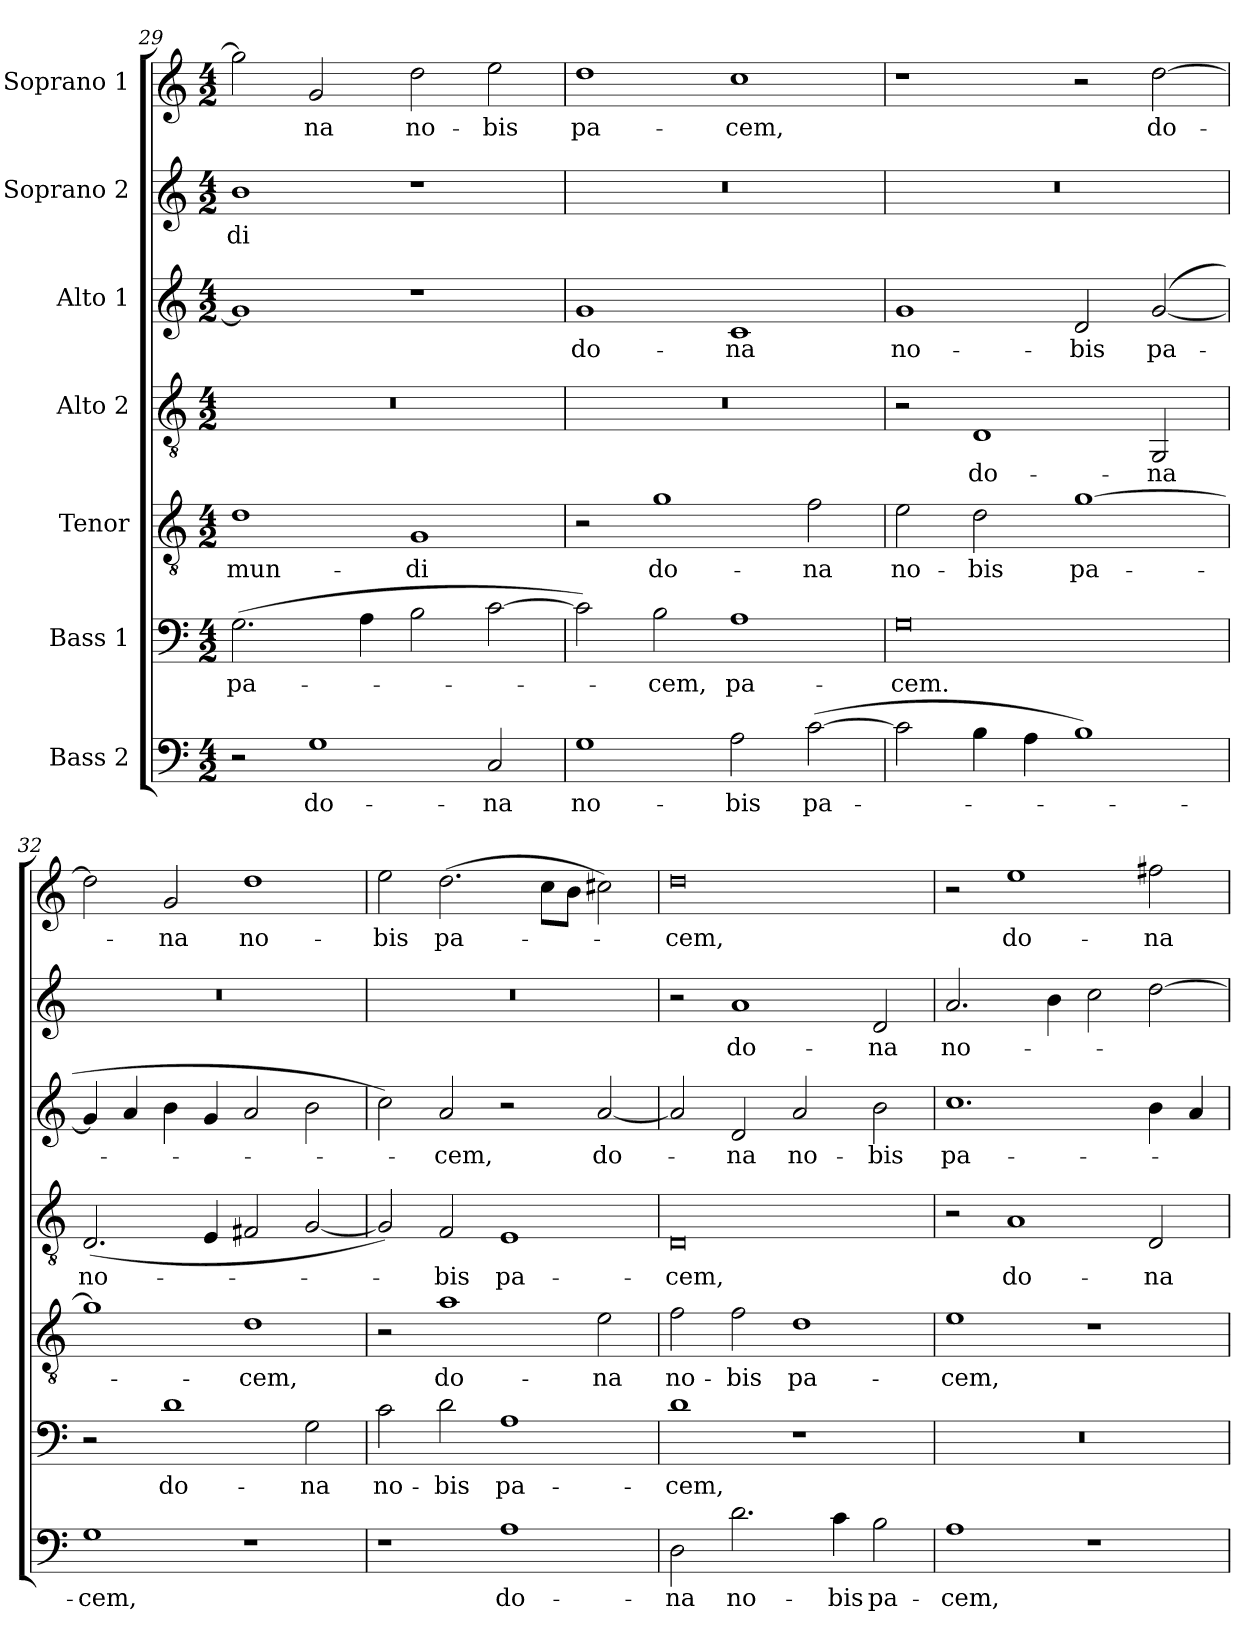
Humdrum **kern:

**kern	**text	**kern	**text	**kern	**text	**kern	**text	**kern	**text	**kern	**text	**kern	**text
*part7	*part7	*part6	*part6	*part5	*part5	*part4	*part4	*part3	*part3	*part2	*part2	*part1	*part1
*staff7	*staff7	*staff6	*staff6	*staff5	*staff5	*staff4	*staff4	*staff3	*staff3	*staff2	*staff2	*staff1	*staff1
*I"Bass 2	*	*I"Bass 1	*	*I"Tenor	*	*I"Alto 2	*	*I"Alto 1	*	*I"Soprano 2	*	*I"Soprano 1	*
*clefF4	*	*clefF4	*	*clefGv2	*	*clefGv2	*	*clefG2	*	*clefG2	*	*clefG2	*
*k[]	*	*k[]	*	*k[]	*	*k[]	*	*k[]	*	*k[]	*	*k[]	*
*C:	*	*C:	*	*C:	*	*C:	*	*C:	*	*C:	*	*C:	*
*M4/2	*	*M4/2	*	*M4/2	*	*M4/2	*	*M4/2	*	*M4/2	*	*M4/2	*
=29	=29	=29	=29	=29	=29	=29	=29	=29	=29	=29	=29	=29	=29
2r	.	(2.G\	pa-	1d	mun-	0r	.	1g]	.	1b	-di	2gg\]	.
1G	do-	.	.	.	.	.	.	.	.	.	.	2g/	-na
.	.	4A\	.	.	.	.	.	.	.	.	.	.	.
.	.	2B\	.	1G	-di	.	.	1r	.	1r	.	2dd\	no-
2C/	-na	[2c\	.	.	.	.	.	.	.	.	.	2ee\	-bis
=30	=30	=30	=30	=30	=30	=30	=30	=30	=30	=30	=30	=30	=30
1G	no-	2c\])	.	2r	.	0r	.	1g	do-	0r	.	1dd	pa-
.	.	2B\	-cem,	1g	do-	.	.	.	.	.	.	.	.
2A\	-bis	1A	pa-	.	.	.	.	1c	-na	.	.	1cc	-cem,
([2c\	pa-	.	.	2f\	-na	.	.	.	.	.	.	.	.
!!LO:PB:g=z
=31	=31	=31	=31	=31	=31	=31	=31	=31	=31	=31	=31	=31	=31
2c\]	-­-	0G	-cem.	2e\	no-	2r	.	1g	no-	0r	.	1r	.
4B\	.	.	.	2d\	-bis	1D	do-	.	.	.	.	.	.
4A\	.	.	.	.	.	.	.	.	.	.	.	.	.
1B)	.	.	.	[1g	pa-	.	.	2d/	-bis	.	.	2r	.
.	.	.	.	.	.	2GG/	-na	([2g/	pa-	.	.	[2dd\	do-
=32	=32	=32	=32	=32	=32	=32	=32	=32	=32	=32	=32	=32	=32
1G	-cem,	2r	.	1g]	.	(2.D/	no-	4g/]	.	0r	.	2dd\]	.
.	.	.	.	.	.	.	.	4a/	.	.	.	.	.
.	.	1d	do-	.	.	.	.	4b\	.	.	.	2g/	-na
.	.	.	.	.	.	4E/	.	4g/	.	.	.	.	.
1r	.	.	.	1d	-cem,	2F#X/	.	2a/	.	.	.	1dd	no-
.	.	2G\	-na	.	.	[2G/	.	2b\	.	.	.	.	.
=33	=33	=33	=33	=33	=33	=33	=33	=33	=33	=33	=33	=33	=33
1r	.	2c\	no-	2r	.	2G/])	.	2cc\)	.	0r	.	2ee\	-bis
.	.	2d\	-bis	1a	do-	2F/	-bis	2a/	-cem,	.	.	(2.dd\	pa-
1A	do-	1A	pa-	.	.	1E	pa-	2r	.	.	.	.	.
.	.	.	.	.	.	.	.	.	.	.	.	8cc\L	.
.	.	.	.	.	.	.	.	.	.	.	.	8b\J	.
.	.	.	.	2e\	-na	.	.	[2a/	do-	.	.	2cc#X\)	.
=34	=34	=34	=34	=34	=34	=34	=34	=34	=34	=34	=34	=34	=34
2D\	-na	1d	-cem,	2f\	no-	0D	-cem,	2a/]	.	2r	.	0dd	-cem,
2.d\	no-	.	.	2f\	-bis	.	.	2d/	-na	1a	do-	.	.
.	.	1r	.	1d	pa-	.	.	2a/	no-	.	.	.	.
4c\	-bis	.	.	.	.	.	.	.	.	.	.	.	.
2B\	pa-	.	.	.	.	.	.	2b\	-bis	2d/	-na	.	.
=35	=35	=35	=35	=35	=35	=35	=35	=35	=35	=35	=35	=35	=35
1A	-cem,	0r	.	1e	-cem,	2r	.	1.cc	pa-	2.a/	no-	2r	.
.	.	.	.	.	.	1A	do-	.	.	.	.	1ee	do-
.	.	.	.	.	.	.	.	.	.	4b\	.	.	.
1r	.	.	.	1r	.	.	.	.	.	2cc\	.	.	.
.	.	.	.	.	.	2D/	-na	4b\	.	[2dd\	.	2ff#X\	-na
.	.	.	.	.	.	.	.	4a/	.	.	.	.	.
=	=	=	=	=	=	=	=	=	=	=	=	=	=
*-	*-	*-	*-	*-	*-	*-	*-	*-	*-	*-	*-	*-	*-
